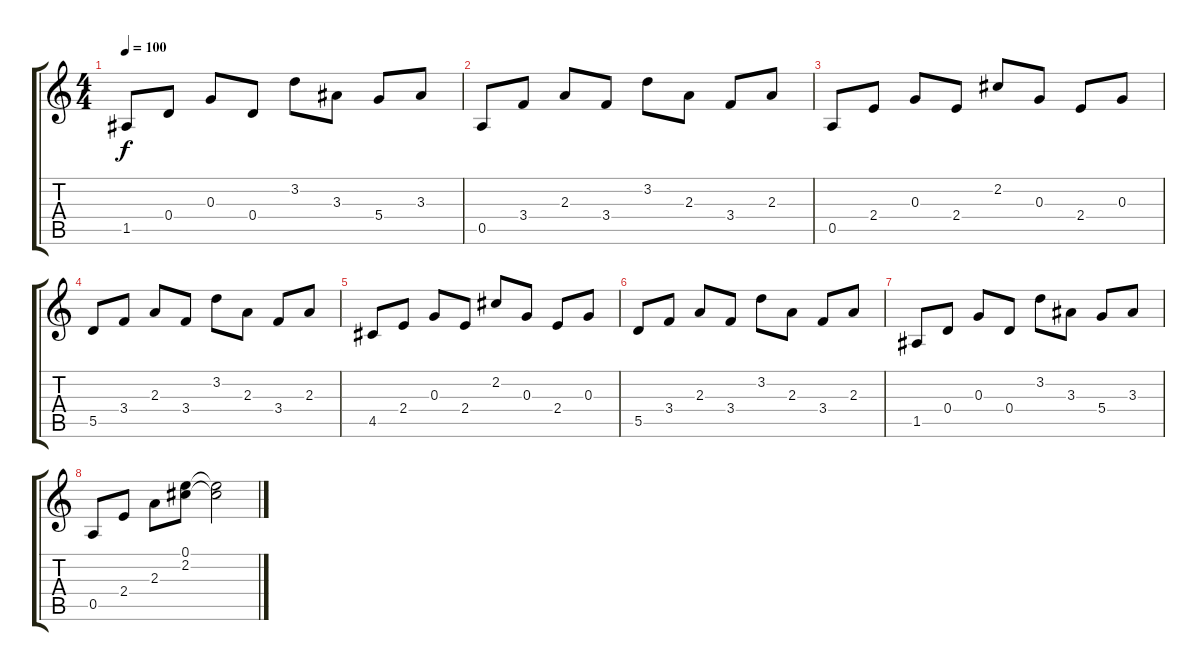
\track "" {instrument acousticguitarnylon}
\staff {score tabs}
\tuning (E4 B3 G3 D3 A2 E2) {hide}
\ts (4 4)
\tempo 100
\clef g2
\ks c
1.5.8{dy f} 0.4.8 0.3.8 0.4.8 3.2.8 3.3.8 5.4.8 3.3.8 |
0.5.8 3.4.8 2.3.8 3.4.8 3.2.8 2.3.8 3.4.8 2.3.8 |
0.5.8 2.4.8 0.3.8 2.4.8 2.2.8 0.3.8 2.4.8 0.3.8 |
5.5.8 3.4.8 2.3.8 3.4.8 3.2.8 2.3.8 3.4.8 2.3.8 |
4.5.8 2.4.8 0.3.8 2.4.8 2.2.8 0.3.8 2.4.8 0.3.8 |
5.5.8 3.4.8 2.3.8 3.4.8 3.2.8 2.3.8 3.4.8 2.3.8 |
1.5.8 0.4.8 0.3.8 0.4.8 3.2.8 3.3.8 5.4.8 3.3.8 |
0.5.8 2.4.8 2.3.8 (0.1 2.2).8 (0.1{t} 2.2{t}).2
